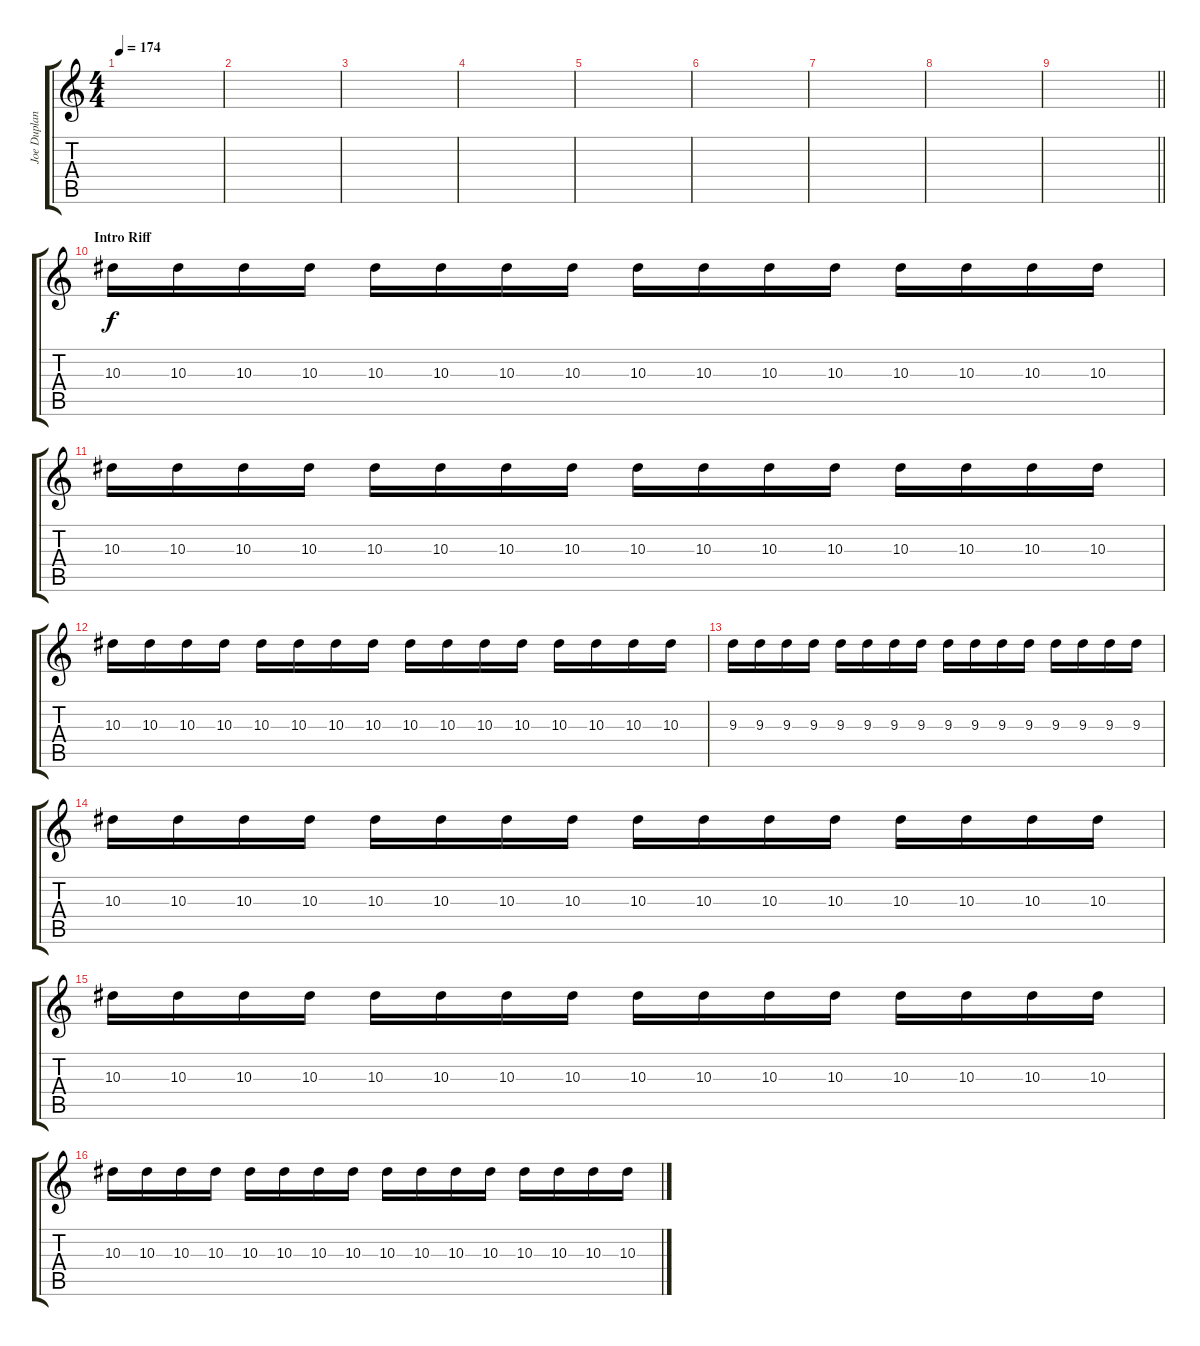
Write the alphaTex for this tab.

\track ("Joe Duplantier - LEAD GUITAR" "Joe Duplan") {instrument distortionguitar}
\staff {score tabs}
\tuning (D4 A3 F3 C3 G2 C2) {hide}
\ts (4 4)
\tempo 174
\clef g2
\ks c
|
|
|
|
|
|
|
|
\barLineRight lightlight
|
\section ("" "Intro Riff")
10.3.16 10.3.16 10.3.16 10.3.16 10.3.16 10.3.16 10.3.16 10.3.16 10.3.16 10.3.16 10.3.16 10.3.16 10.3.16 10.3.16 10.3.16 10.3.16 |
10.3.16 10.3.16 10.3.16 10.3.16 10.3.16 10.3.16 10.3.16 10.3.16 10.3.16 10.3.16 10.3.16 10.3.16 10.3.16 10.3.16 10.3.16 10.3.16 |
10.3.16 10.3.16 10.3.16 10.3.16 10.3.16 10.3.16 10.3.16 10.3.16 10.3.16 10.3.16 10.3.16 10.3.16 10.3.16 10.3.16 10.3.16 10.3.16 |
9.3.16 9.3.16 9.3.16 9.3.16 9.3.16 9.3.16 9.3.16 9.3.16 9.3.16 9.3.16 9.3.16 9.3.16 9.3.16 9.3.16 9.3.16 9.3.16 |
10.3.16 10.3.16 10.3.16 10.3.16 10.3.16 10.3.16 10.3.16 10.3.16 10.3.16 10.3.16 10.3.16 10.3.16 10.3.16 10.3.16 10.3.16 10.3.16 |
10.3.16 10.3.16 10.3.16 10.3.16 10.3.16 10.3.16 10.3.16 10.3.16 10.3.16 10.3.16 10.3.16 10.3.16 10.3.16 10.3.16 10.3.16 10.3.16 |
10.3.16 10.3.16 10.3.16 10.3.16 10.3.16 10.3.16 10.3.16 10.3.16 10.3.16 10.3.16 10.3.16 10.3.16 10.3.16 10.3.16 10.3.16 10.3.16
